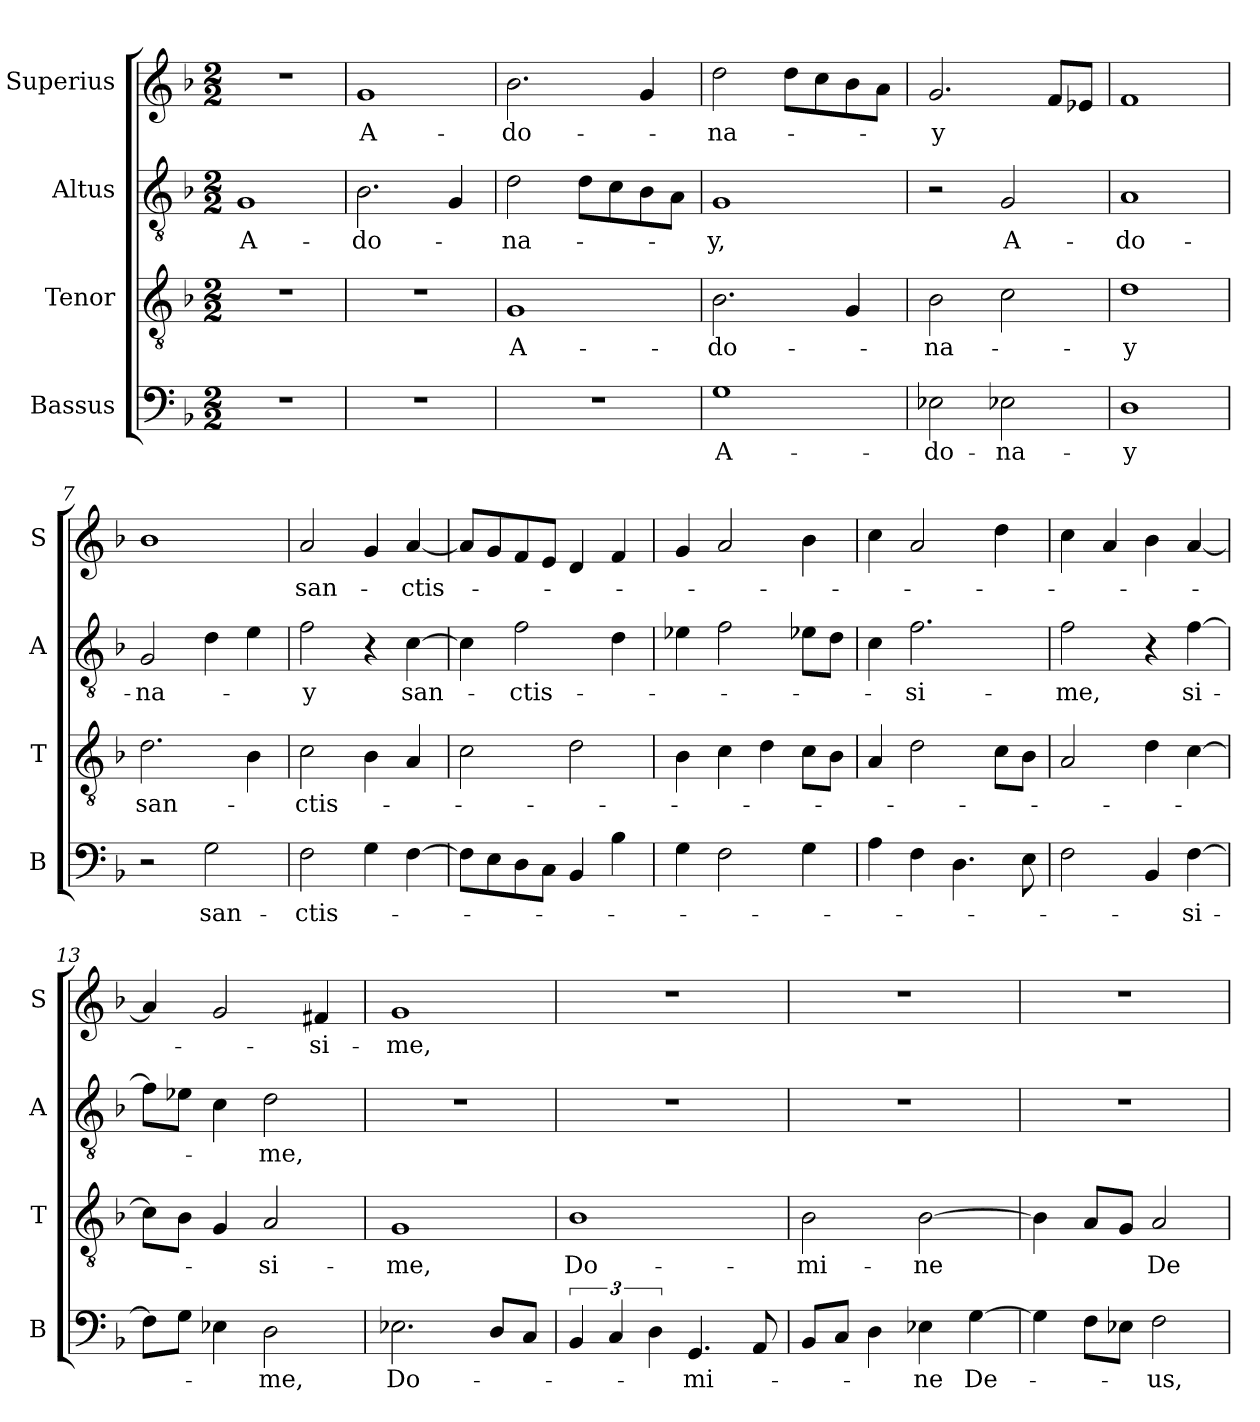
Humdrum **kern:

**kern	**text	**kern	**text	**kern	**text	**kern	**text
*part4	*part4	*part3	*part3	*part2	*part2	*part1	*part1
*staff4	*staff4	*staff3	*staff3	*staff2	*staff2	*staff1	*staff1
*I"Bassus	*	*I"Tenor	*	*I"Altus	*	*I"Superius	*
*I'B	*	*I'T	*	*I'A	*	*I'S	*
*clefF4	*	*clefGv2	*	*clefGv2	*	*clefG2	*
*k[b-]	*	*k[b-]	*	*k[b-]	*	*k[b-]	*
*M2/2	*	*M2/2	*	*M2/2	*	*M2/2	*
=1	=1	=1	=1	=1	=1	=1	=1
1r	.	1r	.	1G	A-	1r	.
=2	=2	=2	=2	=2	=2	=2	=2
1r	.	1r	.	2.B-	-do-	1g	A-
.	.	.	.	4G	.	.	.
=3	=3	=3	=3	=3	=3	=3	=3
1r	.	1G	A-	2d	-na-	2.b-	-do-
.	.	.	.	8dL	.	.	.
.	.	.	.	8c	.	.	.
.	.	.	.	8B-	.	4g	.
.	.	.	.	8AJ	.	.	.
=4	=4	=4	=4	=4	=4	=4	=4
1G	A-	2.B-	-do-	1G	-y,	2dd	-na-
.	.	.	.	.	.	8ddL	.
.	.	.	.	.	.	8cc	.
.	.	4G	.	.	.	8b-	.
.	.	.	.	.	.	8aJ	.
=5	=5	=5	=5	=5	=5	=5	=5
2E-X	-do-	2B-	-na-	2r	.	2.g	-y
!	!	!	!	!	!LO:LY:i	!	!
2E-X	-na-	2c	.	2G	A-	.	.
.	.	.	.	.	.	8fL	.
.	.	.	.	.	.	8e-XJ	.
=6	=6	=6	=6	=6	=6	=6	=6
!	!	!	!	!	!LO:LY:i	!	!
1D	-y	1d	-y	1A	-do-	1f	.
=7	=7	=7	=7	=7	=7	=7	=7
!	!	!	!	!	!LO:LY:i	!	!
2r	.	2.d	san-	2G	-na-	1b-	.
2G	san-	.	.	4d	.	.	.
.	.	4B-	.	4e	.	.	.
=8	=8	=8	=8	=8	=8	=8	=8
!	!	!	!	!	!LO:LY:i	!	!
2F	-ctis-	2c	-ctis-	2f	-y	2a	san-
4G	.	4B-	.	4r	.	4g	.
[4F	.	4A	.	[4c	san-	[4a	-ctis-
=9	=9	=9	=9	=9	=9	=9	=9
8FL]	.	2c	.	4c]	.	8aL]	.
8E	.	.	.	.	.	8g	.
8D	.	.	.	2f	-ctis-	8f	.
8CJ	.	.	.	.	.	8eJ	.
4BB-	.	2d	.	.	.	4d	.
4B-	.	.	.	4d	.	4f	.
=10	=10	=10	=10	=10	=10	=10	=10
4G	.	4B-	.	4e-X	.	4g	.
2F	.	4c	.	2f	.	2a	.
.	.	4d	.	.	.	.	.
4G	.	8cL	.	8e-XL	.	4b-	.
.	.	8B-J	.	8dJ	.	.	.
=11	=11	=11	=11	=11	=11	=11	=11
4A	.	4A	.	4c	.	4cc	.
4F	.	2d	.	2.f	-si-	2a	.
4.D	.	.	.	.	.	.	.
.	.	8cL	.	.	.	4dd	.
8E	.	8B-J	.	.	.	.	.
=12	=12	=12	=12	=12	=12	=12	=12
2F	.	2A	.	2f	-me,	4cc	.
.	.	.	.	.	.	4a	.
4BB-	.	4d	.	4r	.	4b-	.
!	!	!	!	!	!LO:LY:i	!	!
[4F	-si-	[4c	.	[4f	si-	[4a	.
=13	=13	=13	=13	=13	=13	=13	=13
8FL]	.	8cL]	.	8fL]	.	4a]	.
8GJ	.	8B-J	.	8e-XJ	.	.	.
4E-X	.	4G	.	4c	.	2g	.
!	!	!	!	!	!LO:LY:i	!	!
2D	-me,	2A	-si-	2d	-me,	.	.
.	.	.	.	.	.	4f#X	-si-
=14	=14	=14	=14	=14	=14	=14	=14
2.E-X	Do-	1G	-me,	1r	.	1g	-me,
8DL	.	.	.	.	.	.	.
8CJ	.	.	.	.	.	.	.
=15	=15	=15	=15	=15	=15	=15	=15
6BB-	.	1B-	Do-	1r	.	1r	.
6C	.	.	.	.	.	.	.
6D	.	.	.	.	.	.	.
4.GG	-mi-	.	.	.	.	.	.
8AA	.	.	.	.	.	.	.
=16	=16	=16	=16	=16	=16	=16	=16
8BB-L	.	2B-	-mi-	1r	.	1r	.
8CJ	.	.	.	.	.	.	.
4D	.	.	.	.	.	.	.
4E-X	-ne	[2B-	-ne	.	.	.	.
[4G	De-	.	.	.	.	.	.
=17	=17	=17	=17	=17	=17	=17	=17
4G]	.	4B-]	.	1r	.	1r	.
8FL	.	8AL	.	.	.	.	.
8E-iJ	.	8GJ	.	.	.	.	.
2F	-us,	2A	De-	.	.	.	.
=	=	=	=	=	=	=	=
*-	*-	*-	*-	*-	*-	*-	*-
